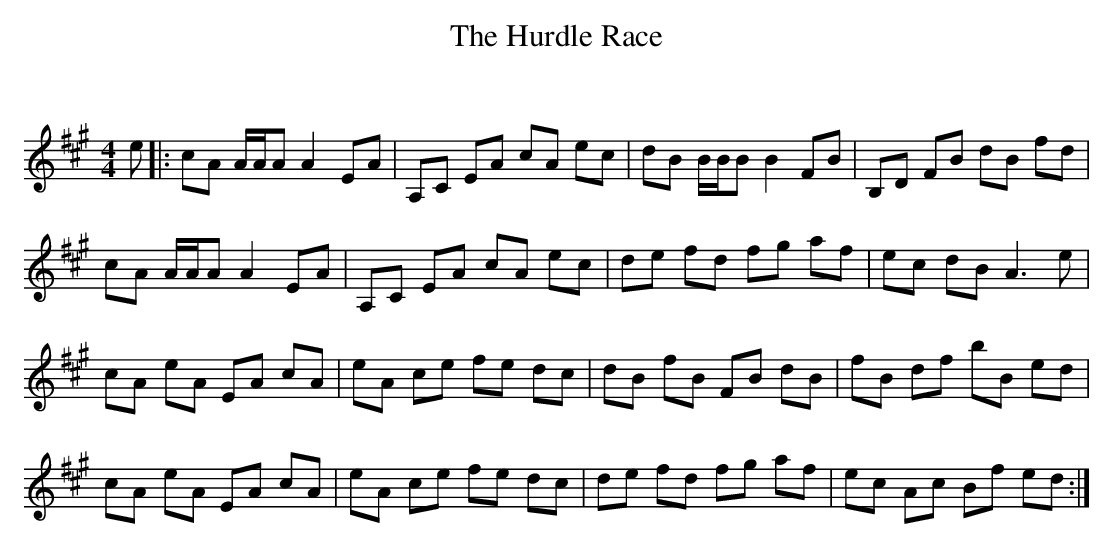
X:1
T: The Hurdle Race
C:
Q: 232
K:A
M:4/4
L:1/8
e|:cA A1/2A1/2A A2 EA|A,C EA cA ec|dB B1/2B1/2B B2 FB|B,D FB dB fd|
cA A1/2A1/2A A2 EA|A,C EA cA ec|de fd fg af|ec dB A3e|
cA eA EA cA|eA ce fe dc|dB fB FB dB|fB df bB ed|
cA eA EA cA|eA ce fe dc|de fd fg af|ec Ac Bf ed:|
